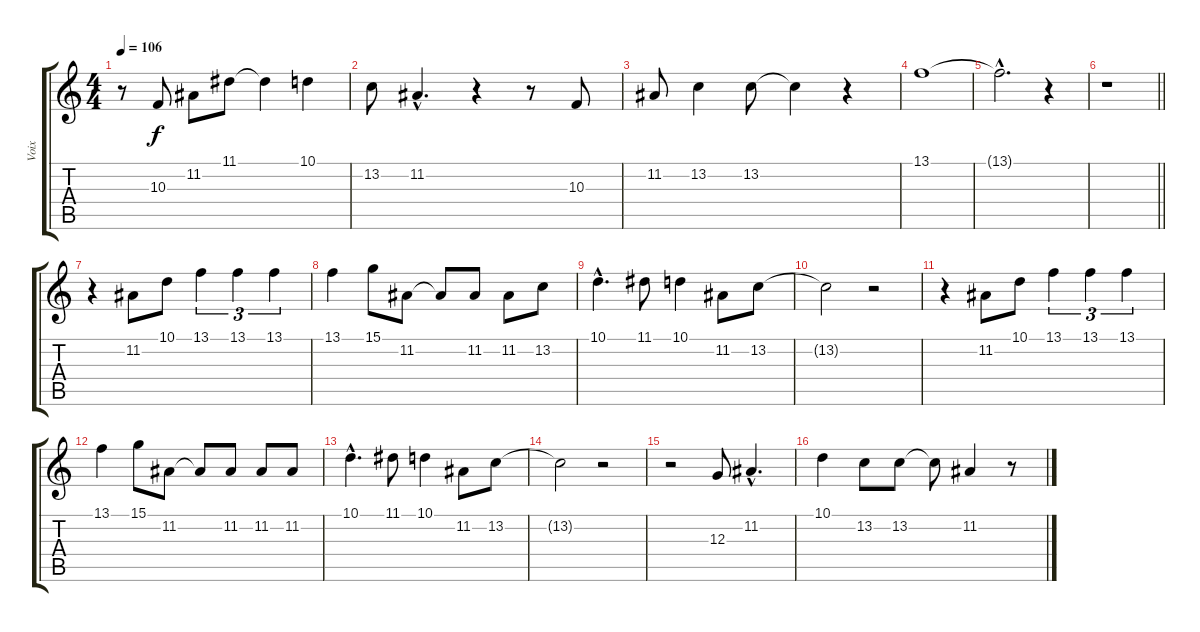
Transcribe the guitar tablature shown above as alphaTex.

\track ("Voix " "Voix ") {instrument accordion}
\staff {score tabs}
\tuning (E4 B3 G3 D3 A2 E2) {hide}
\ts (4 4)
\tempo 106
\clef g2
\ks c
r.8{dy f} 10.3.8 11.2.8 11.1.8 11.1{t}.4 10.1.4 |
13.2.8 11.2{hac}.4{d} r.4 r.8 10.3.8 |
11.2.8 13.2.4 13.2.8 13.2{t}.4 r.4 |
13.1.1 |
13.1{hac t}.2{d} r.4 |
\barLineRight lightlight
r.1 |
r.4 11.2.8 10.1.8 13.1.4{tu (3 2)} 13.1.4{tu (3 2)} 13.1.4{tu (3 2)} |
13.1.4 15.1.8 11.2.8 11.2{t}.8 11.2.8 11.2.8 13.2.8 |
10.1{hac}.4{d} 11.1.8 10.1.4 11.2.8 13.2.8 |
13.2{t}.2 r.2 |
r.4 11.2.8 10.1.8 13.1.4{tu (3 2)} 13.1.4{tu (3 2)} 13.1.4{tu (3 2)} |
13.1.4 15.1.8 11.2.8 11.2{t}.8 11.2.8 11.2.8 11.2.8 |
10.1{hac}.4{d} 11.1.8 10.1.4 11.2.8 13.2.8 |
13.2{t}.2 r.2 |
r.2 12.3.8 11.2{hac}.4{d} |
10.1.4 13.2.8 13.2.8 13.2{t}.8 11.2.4 r.8
